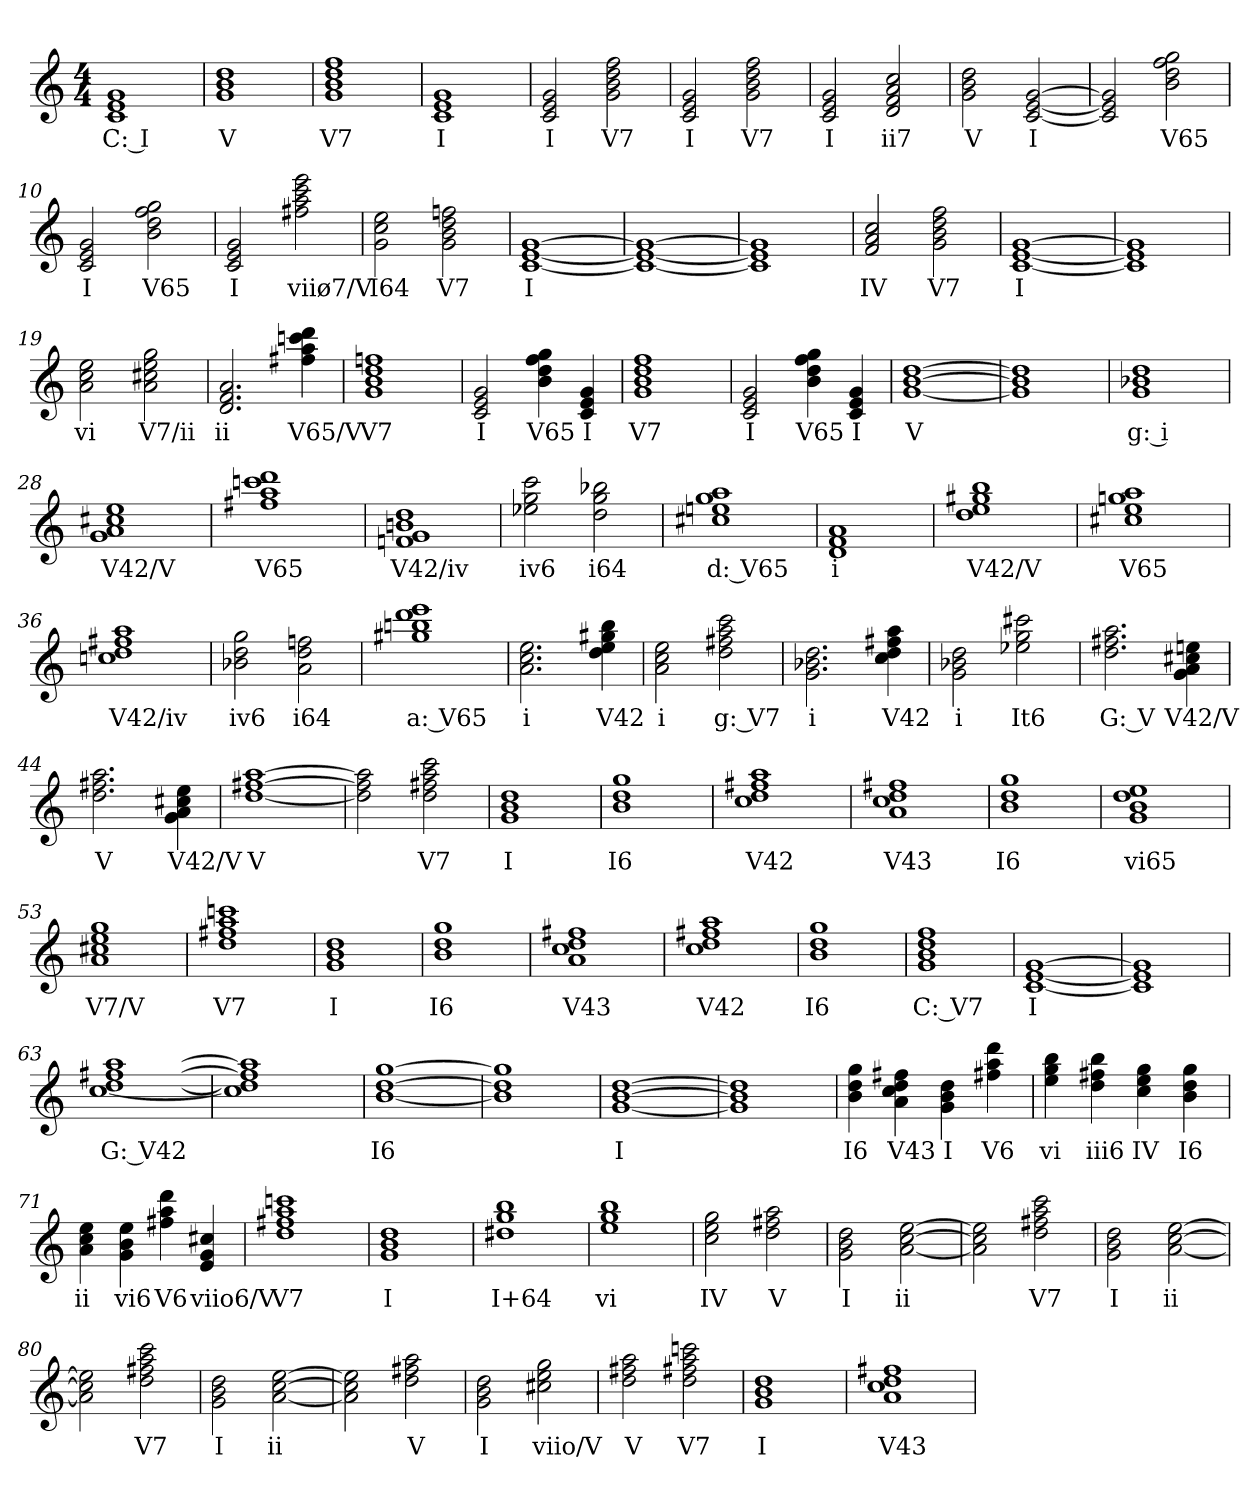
**kern	**text
*part1	*part1
*staff1	*staff1
*k[]	*
*C:	*
*M4/4	*
=1	=1
1c 1e 1g	C: I
=2	=2
1g 1b 1dd	V
=3	=3
1g 1b 1dd 1ff	V7
=4	=4
1c 1e 1g	I
=5	=5
2c 2e 2g	I
2g 2b 2dd 2ff	V7
=6	=6
2c 2e 2g	I
2g 2b 2dd 2ff	V7
=7	=7
2c 2e 2g	I
2d 2f 2a 2cc	ii7
=8	=8
2g 2b 2dd	V
[2c [2e [2g	I
=9	=9
2c] 2e] 2g]	.
2b 2dd 2ff 2gg	V65
=10	=10
2c 2e 2g	I
2b 2dd 2ff 2gg	V65
=11	=11
2c 2e 2g	I
2ff#X 2aa 2ccc 2eee	viiø7/V
=12	=12
2g 2cc 2ee	I64
2g 2b 2dd 2ffn	V7
=13	=13
[1c [1e [1g	I
=14	=14
1c_ 1e_ 1g_	.
=15	=15
1c] 1e] 1g]	.
=16	=16
2f 2a 2cc	IV
2g 2b 2dd 2ff	V7
=17	=17
[1c [1e [1g	I
=18	=18
1c] 1e] 1g]	.
=19	=19
2a 2cc 2ee	vi
2a 2cc#X 2ee 2gg	V7/ii
=20	=20
2.d 2.f 2.a	ii
4ff#X 4aa 4cccn 4ddd	V65/V
=21	=21
1g 1b 1dd 1ffn	V7
=22	=22
2c 2e 2g	I
4b 4dd 4ff 4gg	V65
4c 4e 4g	I
=23	=23
1g 1b 1dd 1ff	V7
=24	=24
2c 2e 2g	I
4b 4dd 4ff 4gg	V65
4c 4e 4g	I
=25	=25
[1g [1b [1dd	V
=26	=26
1g] 1b] 1dd]	.
=27	=27
1g 1b-X 1dd	g: i
=28	=28
1g 1a 1cc#X 1ee	V42/V
=29	=29
1ff#X 1aa 1cccn 1ddd	V65
=30	=30
1fn 1g 1bn 1dd	V42/iv
=31	=31
2ee-X 2gg 2ccc	iv6
2dd 2gg 2bb-X	i64
=32	=32
1cc#X 1een 1gg 1aa	d: V65
=33	=33
1d 1f 1a	i
=34	=34
1dd 1ee 1gg#X 1bb	V42/V
=35	=35
1cc#X 1ee 1ggn 1aa	V65
=36	=36
1ccn 1dd 1ff#X 1aa	V42/iv
=37	=37
2b-X 2dd 2gg	iv6
2a 2dd 2ffn	i64
=38	=38
1gg#X 1bbn 1ddd 1eee	a: V65
=39	=39
2.a 2.cc 2.ee	i
4dd 4ee 4gg#X 4bb	V42
=40	=40
2a 2cc 2ee	i
2dd 2ff#X 2aa 2ccc	g: V7
=41	=41
2.g 2.b-X 2.dd	i
4cc 4dd 4ff#X 4aa	V42
=42	=42
2g 2b-X 2dd	i
2ee-X 2gg 2ccc#X	It6
=43	=43
2.dd 2.ff#X 2.aa	G: V
4g 4a 4cc#X 4een	V42/V
=44	=44
2.dd 2.ff#X 2.aa	V
4g 4a 4cc#X 4ee	V42/V
=45	=45
[1dd [1ff#X [1aa	V
=46	=46
2dd] 2ff#] 2aa]	.
2dd 2ff#X 2aa 2ccc	V7
=47	=47
1g 1b 1dd	I
=48	=48
1b 1dd 1gg	I6
=49	=49
1cc 1dd 1ff#X 1aa	V42
=50	=50
1a 1cc 1dd 1ff#X	V43
=51	=51
1b 1dd 1gg	I6
=52	=52
1g 1b 1dd 1ee	vi65
=53	=53
1a 1cc#X 1ee 1gg	V7/V
=54	=54
1dd 1ff#X 1aa 1cccn	V7
=55	=55
1g 1b 1dd	I
=56	=56
1b 1dd 1gg	I6
=57	=57
1a 1cc 1dd 1ff#X	V43
=58	=58
1cc 1dd 1ff#X 1aa	V42
=59	=59
1b 1dd 1gg	I6
=60	=60
1g 1b 1dd 1ff	C: V7
=61	=61
[1c [1e [1g	I
=62	=62
1c] 1e] 1g]	.
=63	=63
[1cc [1dd [1ff#X [1aa	G: V42
=64	=64
1cc] 1dd] 1ff#] 1aa]	.
=65	=65
[1b [1dd [1gg	I6
=66	=66
1b] 1dd] 1gg]	.
=67	=67
[1g [1b [1dd	I
=68	=68
1g] 1b] 1dd]	.
=69	=69
4b 4dd 4gg	I6
4a 4cc 4dd 4ff#X	V43
4g 4b 4dd	I
4ff#X 4aa 4ddd	V6
=70	=70
4ee 4gg 4bb	vi
4dd 4ff#X 4bb	iii6
4cc 4ee 4gg	IV
4b 4dd 4gg	I6
=71	=71
4a 4cc 4ee	ii
4g 4b 4ee	vi6
4ff#X 4aa 4ddd	V6
4e 4g 4cc#X	viio6/V
=72	=72
1dd 1ff#X 1aa 1cccn	V7
=73	=73
1g 1b 1dd	I
=74	=74
1dd#X 1gg 1bb	I+64
=75	=75
1ee 1gg 1bb	vi
=76	=76
2cc 2ee 2gg	IV
2dd 2ff#X 2aa	V
=77	=77
2g 2b 2dd	I
[2a [2cc [2ee	ii
=78	=78
2a] 2cc] 2ee]	.
2dd 2ff#X 2aa 2ccc	V7
=79	=79
2g 2b 2dd	I
[2a [2cc [2ee	ii
=80	=80
2a] 2cc] 2ee]	.
2dd 2ff#X 2aa 2ccc	V7
=81	=81
2g 2b 2dd	I
[2a [2cc [2ee	ii
=82	=82
2a] 2cc] 2ee]	.
2dd 2ff#X 2aa	V
=83	=83
2g 2b 2dd	I
2cc#X 2ee 2gg	viio/V
=84	=84
2dd 2ff#X 2aa	V
2dd 2ff#X 2aa 2cccn	V7
=85	=85
1g 1b 1dd	I
=86	=86
1a 1cc 1dd 1ff#X	V43
=	=
*-	*-
